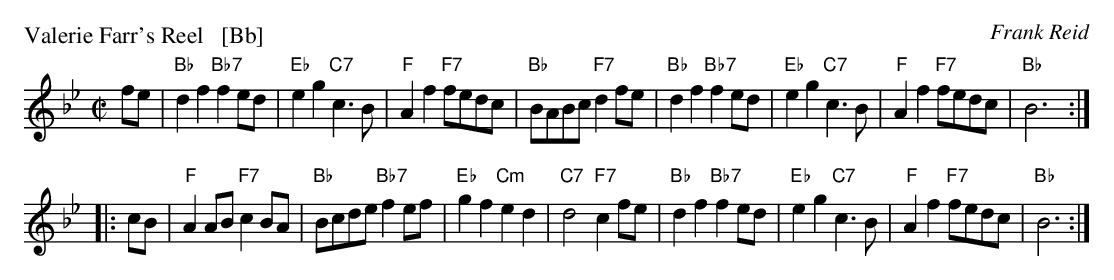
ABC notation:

X:1
P: Valerie Farr's Reel   [Bb]
C: Frank Reid
M: C|
L: 1/8
K: Bb
fe \
| "Bb"d2f2 "Bb7"f2ed | "Eb"e2g2 "C7"c3B | "F"A2f2 "F7"fedc | "Bb"BABc "F7"d2fe \
| "Bb"d2f2 "Bb7"f2ed | "Eb"e2g2 "C7"c3B | "F"A2f2 "F7"fedc | "Bb"B6 :|
|: cB \
| "F"A2AB "F7"c2BA | "Bb"Bcde "Bb7"f2ef | "Eb"g2f2 "Cm"e2d2 | "C7"d4 "F7"c2fe \
| "Bb"d2f2 "Bb7"f2ed | "Eb"e2g2 "C7"c3B | "F"A2f2 "F7"fedc | "Bb"B6 :|
